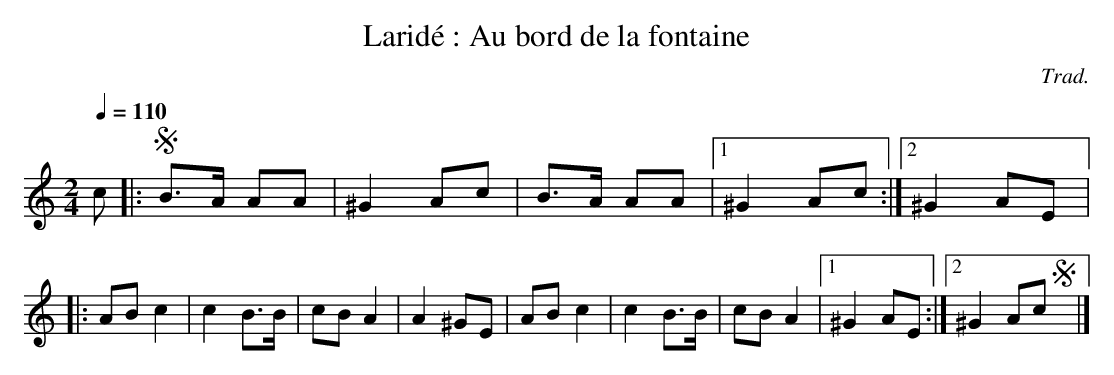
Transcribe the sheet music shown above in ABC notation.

X:1
T:Laridé : Au bord de la fontaine
C:Trad.
Q:1/4=110
M:2/4
L:1/8
K:Cmaj
c |: !segno! B>A AA | ^G2 Ac | B>A AA |1 ^G2 Ac :|2 ^G2 AE |:
AB c2 | c2 B>B | cB A2 | A2 ^GE | AB c2 | c2 B>B | cB A2 |1 ^G2 AE :|2 ^G2 Ac !segno!y |]
